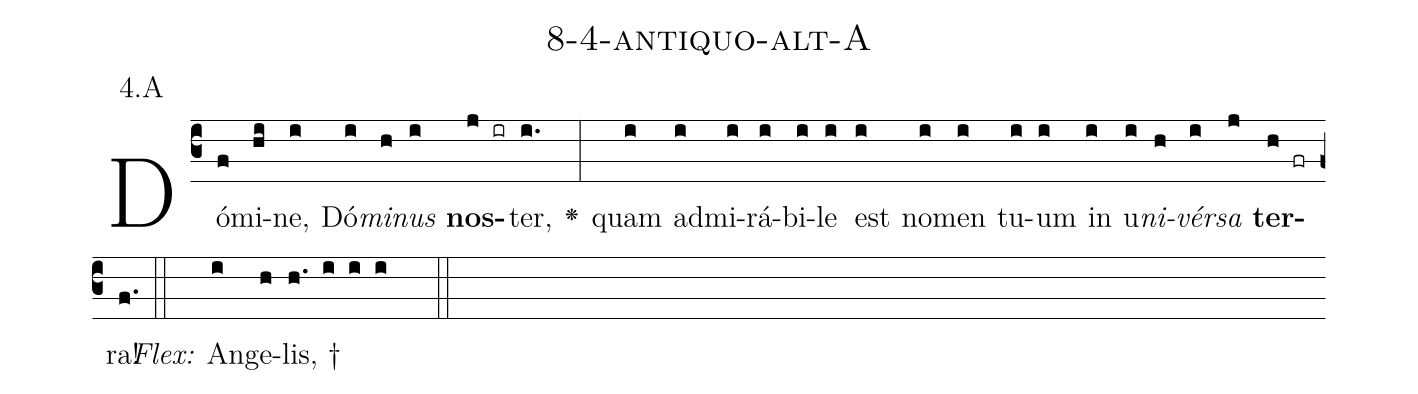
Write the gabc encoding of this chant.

name: 8-4-antiquo-alt-A;
annotation: 4.A;
%%
(c3)Dó(f)mi(hi)ne,(i) Dó(i)<i>mi</i>(h)<i>nus</i>(i) <b>nos</b>(j ir)ter,(i.) <v>\greheightstar</v>(:) quam(i) ad(i)mi(i)rá(i)bi(i)le(i) est(i) no(i)men(i) tu(i)um(i) in(i) u(i)<i>ni</i>(h)<i>vér</i>(i)<i>sa</i>(j) <b>ter</b>(h fr)ra!(f.) (::)
<i>Flex:</i>()  An(i)ge(h)lis, †(h. i i i  ::)

%E(i) u(h) o(i) u(j) a(h) e.(f.) (::)
